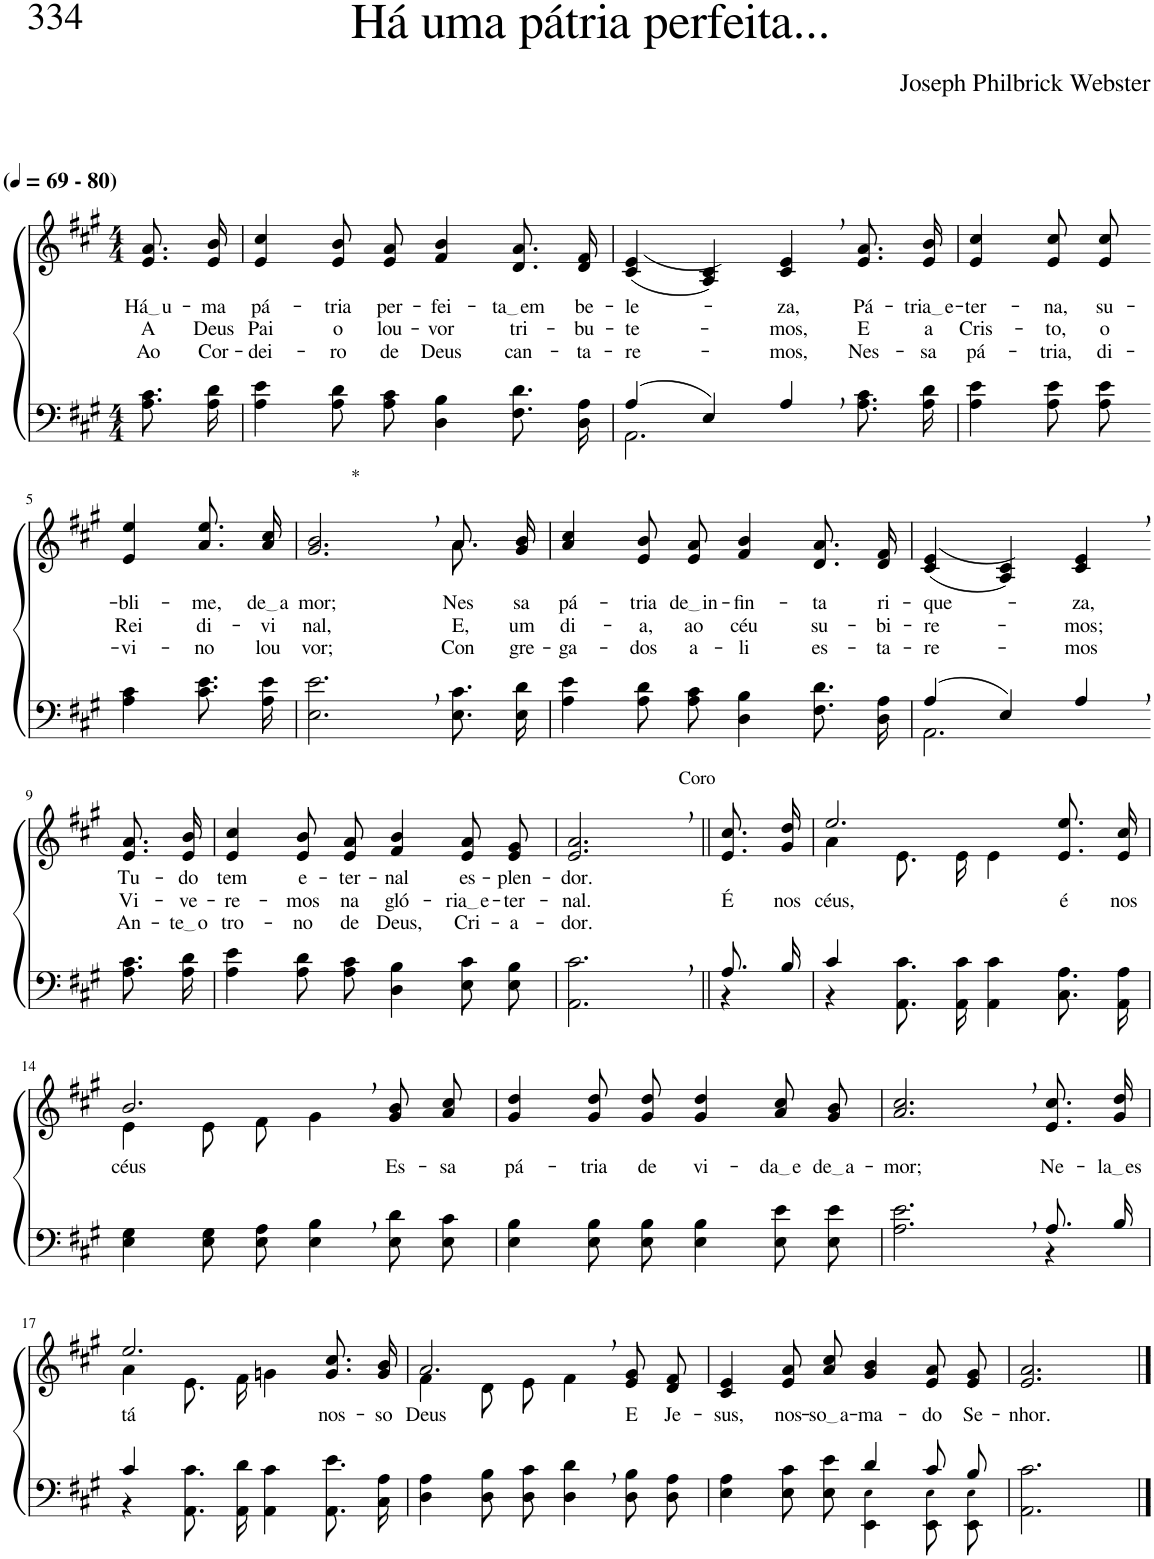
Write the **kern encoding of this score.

**kern	**kern	**text	**text	**text
*part2	*part1	*part1	*part1	*part1
*staff2	*staff1	*staff1	*staff1	*staff1
*I"Parte III e IV	*I"Parte I e II	*	*	*
*clefF4	*clefG2	*	*	*
*Trd1c2	*Trd1c2	*	*	*
*k[f#c#g#]	*k[f#c#g#]	*	*	*
*M4/4	*M4/4	*	*	*
*MM69	*MM69	*	*	*
=1	=1	=1	=1	=1
!	!LO:TX:a:B:t=(	!	!	!
!	!LO:TX:a:B:t=- 80)	!	!	!
!	!	!LO:LY:b	!LO:LY:b	!LO:LY:b
8.A\ 8.c#\L	8.e/ 8.a/L	Há u	A	Ao
!	!	!LO:LY:b	!LO:LY:b	!LO:LY:b
16A\ 16d\Jk	16e/ 16b/Jk	-ma	Deus	Cor-
=2	=2	=2	=2	=2
!	!	!LO:LY:b	!LO:LY:b	!LO:LY:b
4A\ 4e\	4e/ 4cc#/	pá-	Pai	-dei-
!	!	!LO:LY:b	!LO:LY:b	!LO:LY:b
8A\ 8d\L	8e/ 8b/L	-tria	o	-ro
!	!	!LO:LY:b	!LO:LY:b	!LO:LY:b
8A\ 8c#\J	8e/ 8a/J	per-	lou-	de
!	!	!LO:LY:b	!LO:LY:b	!LO:LY:b
4D\ 4B\	4f#/ 4b/	-fei-	-vor	Deus
!	!	!LO:LY:b	!LO:LY:b	!LO:LY:b
8.F#\ 8.d\L	8.d/ 8.a/L	ta em	tri-	can-
!	!	!LO:LY:b	!LO:LY:b	!LO:LY:b
16D\ 16A\Jk	16d/ 16f#/Jk	be-	-bu-	-ta-
=3	=3	=3	=3	=3
*^	*	*	*	*
!	!	!	!LO:LY:b	!LO:LY:b	!LO:LY:b
(4A/	2.AA\	((4c#/ 4e/	-le-	-te-	-re-
4E/)	.	4A/ 4c#/))	.	.	.
!	!	!	!LO:LY:b	!LO:LY:b	!LO:LY:b
4A,/	.	4c#/, 4e/,	-za,	-mos,	-mos,
!	!	!	!LO:LY:b	!LO:LY:b	!LO:LY:b
4ryy	8.A\ 8.c#\L	8.e/ 8.a/L	Pá-	E	Nes-
!	!	!	!LO:LY:b	!LO:LY:b	!LO:LY:b
.	16A\ 16d\Jk	16e/ 16b/Jk	tria e	a	-sa
=4	=4	=4	=4	=4	=4
!	!	!	!LO:LY:b	!LO:LY:b	!LO:LY:b
*v	*v	*	*	*	*
4A\ 4e\	4e/ 4cc#/	-ter-	Cris-	pá-
!	!	!LO:LY:b	!LO:LY:b	!LO:LY:b
8A\ 8e\L	8e/ 8cc#/L	-na,	-to,	-tria,
!	!	!LO:LY:b	!LO:LY:b	!LO:LY:b
8A\ 8e\J	8e/ 8cc#/J	su-	o	di-
!!LO:LB:g=z
=5-	=5-	=5-	=5-	=5-
!	!	!LO:LY:b	!LO:LY:b	!LO:LY:b
4A\ 4c#\	4e/ 4ee/	-bli-	Rei	-vi-
!	!	!LO:LY:b	!LO:LY:b	!LO:LY:b
8.c#\ 8.e\L	8.a\ 8.ee\L	-me,	di-	-no
!	!	!LO:LY:b	!LO:LY:b	!LO:LY:b
16A\ 16e\Jk	16a\ 16cc#\Jk	de a	-vi-	lou-
=6	=6	=6	=6	=6
*	*^	*	*	*
!	!LO:TX:a:t=*	!	!	!	!
!	!	!	!LO:LY:b	!LO:LY:b	!LO:LY:b
2.E\, 2.e\,	2.ryy	2.g#/ 2.b/	mor;	-nal,	-vor;
!	!	!	!LO:LY:b	!LO:LY:b	!LO:LY:b
8.E\ 8.c#\L	8.a\	8.a/L	-Nes-	-E,	Con-
!	!	!	!LO:LY:b	!LO:LY:b	!LO:LY:b
16E\ 16d\Jk	16ryy	16g#/ 16b/Jk	-sa	um	-gre-
=7	=7	=7	=7	=7	=7
!	!	!	!LO:LY:b	!LO:LY:b	!LO:LY:b
*	*v	*v	*	*	*
4A\ 4e\	4a/ 4cc#/	pá-	di-	-ga-
!	!	!LO:LY:b	!LO:LY:b	!LO:LY:b
8A\ 8d\L	8e/ 8b/L	-tria	-a,	-dos
!	!	!LO:LY:b	!LO:LY:b	!LO:LY:b
8A\ 8c#\J	8e/ 8a/J	de in	ao	a-
!	!	!LO:LY:b	!LO:LY:b	!LO:LY:b
4D\ 4B\	4f#/ 4b/	-fin-	céu	-li
!	!	!LO:LY:b	!LO:LY:b	!LO:LY:b
8.F#\ 8.d\L	8.d/ 8.a/L	-ta	su-	es-
!	!	!LO:LY:b	!LO:LY:b	!LO:LY:b
16D\ 16A\Jk	16d/ 16f#/Jk	ri-	-bi-	-ta-
=8	=8	=8	=8	=8
*^	*	*	*	*
!	!	!	!LO:LY:b	!LO:LY:b	!LO:LY:b
(4A/	2.AA\	((4c#/ 4e/	-que-	-re-	-re-
4E/)	.	4A/ 4c#/))	.	.	.
!	!	!	!LO:LY:b	!LO:LY:b	!LO:LY:b
4A,/	.	4c#/, 4e/,	-za,	-mos;	-mos
*v	*v	*	*	*	*
!!LO:LB:g=z
=9-	=9-	=9-	=9-	=9-
!	!	!LO:LY:b	!LO:LY:b	!LO:LY:b
8.A\ 8.c#\L	8.e/ 8.a/L	Tu-	Vi-	An-
!	!	!LO:LY:b	!LO:LY:b	!LO:LY:b
16A\ 16d\Jk	16e/ 16b/Jk	-do	-ve-	te o
=10	=10	=10	=10	=10
!	!	!LO:LY:b	!LO:LY:b	!LO:LY:b
4A\ 4e\	4e/ 4cc#/	tem	-re-	tro-
!	!	!LO:LY:b	!LO:LY:b	!LO:LY:b
8A\ 8d\L	8e/ 8b/L	e-	-mos	-no
!	!	!LO:LY:b	!LO:LY:b	!LO:LY:b
8A\ 8c#\J	8e/ 8a/J	-ter-	na	de
!	!	!LO:LY:b	!LO:LY:b	!LO:LY:b
4D\ 4B\	4f#/ 4b/	-nal	gló-	Deus,
!	!	!LO:LY:b	!LO:LY:b	!LO:LY:b
8E\ 8c#\L	8e/ 8a/L	es-	ria e	Cri-
!	!	!LO:LY:b	!LO:LY:b	!LO:LY:b
8E\ 8B\J	8e/ 8g#/J	-plen-	-ter-	-a-
=11	=11	=11	=11	=11
!	!LO:TX:a:t=Coro	!	!	!
!	!	!LO:LY:b	!LO:LY:b	!LO:LY:b
2.AA\, 2.c#\,	2.e/, 2.a/,	-dor.	-nal.	-dor.
=12||	=12||	=12||	=12||	=12||
*^	*	*	*	*
!	!	!	!	!LO:LY:b	!
8.A/L	4r	8.e/ 8.cc#/L	.	É	.
!	!	!	!	!LO:LY:b	!
16B/Jk	.	16g#/ 16dd/Jk	.	nos	.
=13	=13	=13	=13	=13	=13
*	*	*^	*	*	*
!	!	!	!	!	!LO:LY:b	!
4c#/	4r	2.ee/	4a\	.	céus,	.
2.ryy	8.AA\ 8.c#\L	.	8.e\L	.	.	.
.	16AA\ 16c#\Jk	.	16e\Jk	.	.	.
.	4AA\ 4c#\	.	4e\	.	.	.
!	!	!	!	!	!LO:LY:b	!
.	8.C#\ 8.A\L	8.e/ 8.ee/L	4ryy	.	é	.
!	!	!	!	!	!LO:LY:b	!
.	16AA\ 16A\Jk	16e/ 16cc#/Jk	.	.	nos	.
!!LO:LB:g=z	!!
=14	=14	=14	=14	=14	=14	=14
!	!	!	!	!LO:LY:b	!	!
*v	*v	*	*	*	*	*
4E\ 4G#\	2.b,/	4e\	céus	.	.
8E\ 8G#\L	.	8e\L	.	.	.
8E\ 8A\J	.	8f#\J	.	.	.
4E\, 4B\,	.	4g#\	.	.	.
!	!	!	!LO:LY:b	!	!
8E\ 8d\L	8g#/ 8b/L	4ryy	Es-	.	.
!	!	!	!LO:LY:b	!	!
8E\ 8c#\J	8a/ 8cc#/J	.	-sa	.	.
*	*v	*v	*	*	*
=15	=15	=15	=15	=15
!	!	!LO:LY:b	!	!
4E\ 4B\	4g#/ 4dd/	pá-	.	.
!	!	!LO:LY:b	!	!
8E\ 8B\L	8g#\ 8dd\L	-tria	.	.
!	!	!LO:LY:b	!	!
8E\ 8B\J	8g#\ 8dd\J	de	.	.
!	!	!LO:LY:b	!	!
4E\ 4B\	4g#/ 4dd/	vi-	.	.
!	!	!LO:LY:b	!	!
8E\ 8e\L	8a/ 8cc#/L	da e	.	.
!	!	!LO:LY:b	!	!
8E\ 8e\J	8g#/ 8b/J	de a	.	.
=16	=16	=16	=16	=16
*^	*	*	*	*
!	!	!	!LO:LY:b	!	!
2.A\, 2.e\,	2.ryy	2.a/, 2.cc#/,	-mor;	.	.
!	!	!	!LO:LY:b	!	!
8.A/L	4r	8.e/ 8.cc#/L	Ne-	.	.
!	!	!	!LO:LY:b	!	!
16B/Jk	.	16g#/ 16dd/Jk	la es	.	.
!!LO:LB:g=z
=17	=17	=17	=17	=17	=17
*	*	*^	*	*	*
!	!	!	!	!LO:LY:b	!	!
4c#/	4r	2.ee/	4a\	tá	.	.
2.ryy	8.AA\ 8.c#\L	.	8.e\L	.	.	.
.	16AA\ 16d\Jk	.	16f#\Jk	.	.	.
.	4AA\ 4c#\	.	4gn\	.	.	.
!	!	!	!	!LO:LY:b	!	!
.	8.AA\ 8.e\L	8.g/ 8.cc#/L	4ryy	nos-	.	.
!	!	!	!	!LO:LY:b	!	!
.	16C#\ 16A\Jk	16g/ 16b/Jk	.	-so	.	.
=18	=18	=18	=18	=18	=18	=18
!	!	!	!	!LO:LY:b	!	!
*v	*v	*	*	*	*	*
4D\ 4A\	2.a,/	4f#\	Deus	.	.
8D\ 8B\L	.	8d\L	.	.	.
8D\ 8c#\J	.	8e\J	.	.	.
4D\, 4d\,	.	4f#\	.	.	.
!	!	!	!LO:LY:b	!	!
8D\ 8B\L	8e/ 8g#/L	4ryy	E	.	.
!	!	!	!LO:LY:b	!	!
8D\ 8A\J	8d/ 8f#/J	.	Je-	.	.
*	*v	*v	*	*	*
=19	=19	=19	=19	=19
*^	*	*	*	*
!	!	!	!LO:LY:b	!	!
2ryy	4E\ 4A\	4c#/ 4e/	-sus,	.	.
!	!	!	!LO:LY:b	!	!
.	8E\ 8c#\L	8e/ 8a/L	nos-	.	.
!	!	!	!LO:LY:b	!	!
.	8E\ 8e\J	8a/ 8cc#/J	so a	.	.
!	!	!	!LO:LY:b	!	!
4d/	4EE\ 4E!\	4g#/ 4b/	-ma-	.	.
!	!	!	!LO:LY:b	!	!
8c#/L	8EE/ 8E!/L	8e/ 8a/L	-do	.	.
!	!	!	!LO:LY:b	!	!
8B/J	8EE/ 8E!/J	8e/ 8g#/J	Se-	.	.
=20	=20	=20	=20	=20	=20
!	!	!	!LO:LY:b	!	!
*v	*v	*	*	*	*
2.AA\ 2.c#\	2.e/ 2.a/	-nhor.	.	.
==	==	==	==	==
*-	*-	*-	*-	*-
